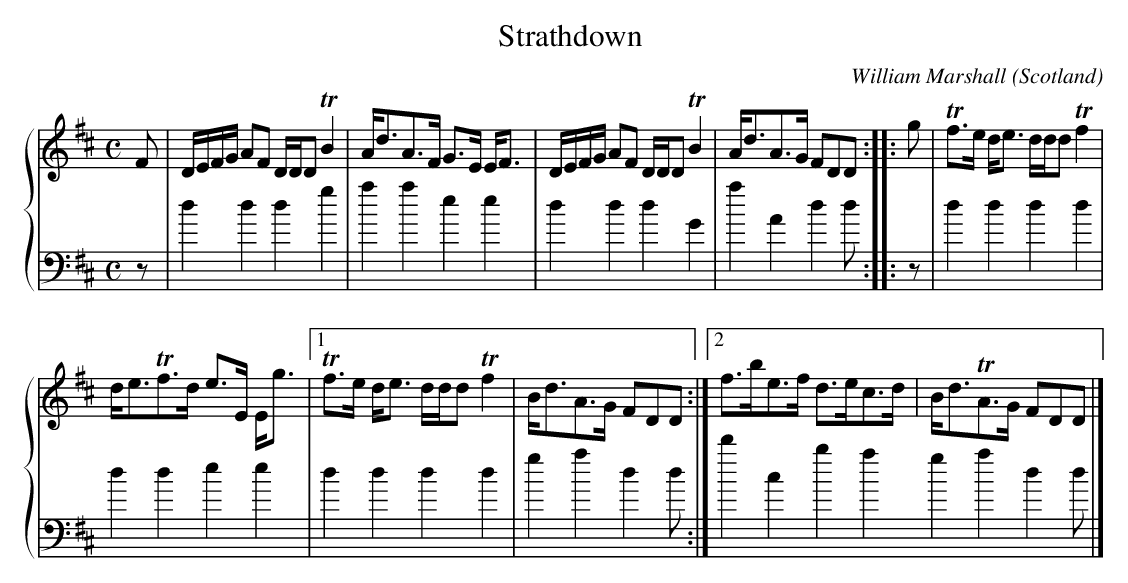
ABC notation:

X:1
T:Strathdown
C:William Marshall
L:1/8
M:C
O:Scotland
K:D
%%staves {1 2}
V:1
F | \
D/E/F/G/ AF D/D/D !trill!B2 | A/d3/2A3/2F/ G3/2E/ E/F3/2 | \
D/E/F/G/ AF D/D/D !trill!B2 | A/d3/2A3/2G/ FDD :: \
g | \
!trill!f3/2e/ d/e3/2 d/d/d !trill!f2 |
                         d/e3/!trill!f3/d/ e3/2E/ E/g3/2 |1 \
!trill!f3/2e/ d/e3/2 d/d/d !trill!f2 | B/d3/2A3/2G/ FDD :|2 \
f3/2b/e3/2f/ d3/2e/c3/2d/ | B/d3/2!trill!A3/2G/ FDD |]
V:2 clef=bass
L:1/4
z/ | dddg | aaee | dddG | aAdd/ :: \
z/ | dddd | ddee |1 dddd | gadd/ :|2 d'cba  gadd/ |]
